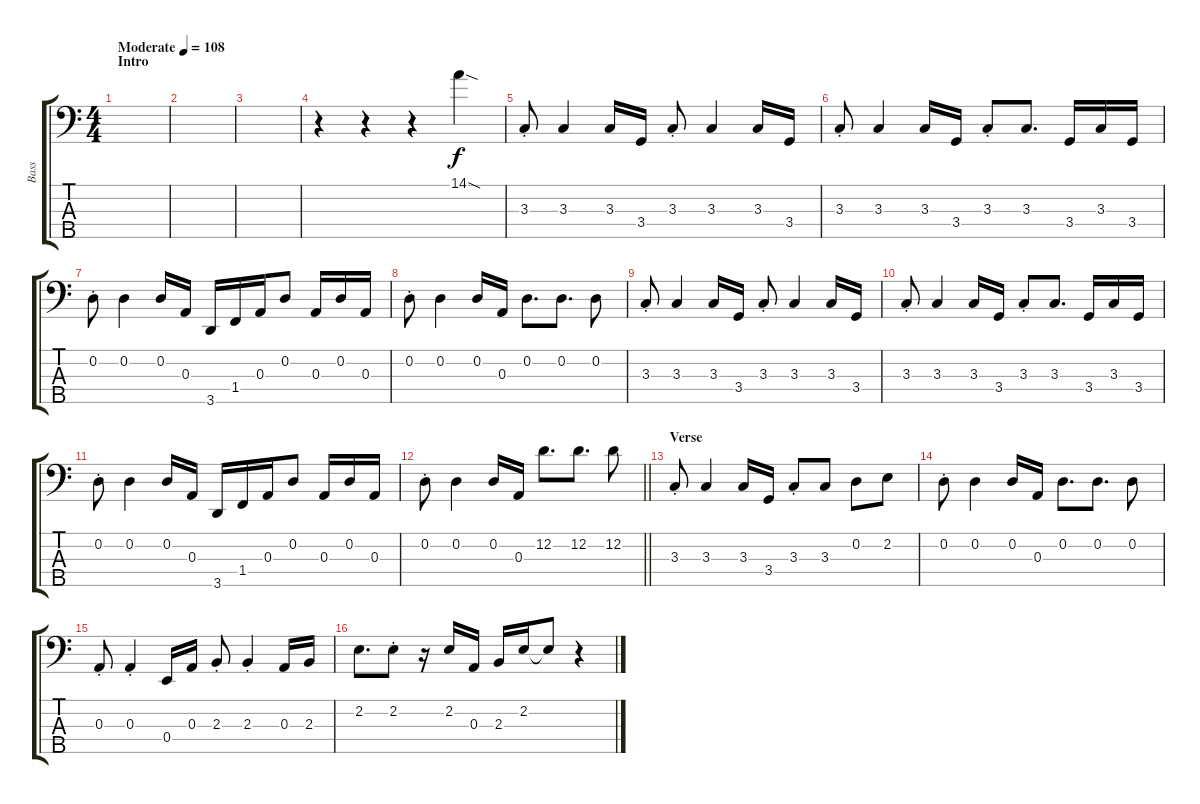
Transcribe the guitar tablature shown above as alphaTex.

\track ("Bass" "Bass") {instrument electricbassfinger}
\staff {score tabs}
\tuning (G2 D2 A1 E1 B0) {hide}
\ts (4 4)
\section ("" "Intro")
\tempo (108 "Moderate")
\clef f4
\ks c
|
|
|
r.4 r.4 r.4 14.1{sod}.4 |
3.3{st}.8 3.3.4 3.3.16 3.4.16 3.3{st}.8 3.3.4 3.3.16 3.4.16 |
3.3{st}.8 3.3.4 3.3.16 3.4.16 3.3{st}.8 3.3.8{d} 3.4.16 3.3.16 3.4.16 |
0.2{st}.8 0.2.4 0.2.16 0.3.16 3.5.16 1.4.16 0.3.16 0.2.8 0.3.16 0.2.16 0.3.16 |
0.2{st}.8 0.2.4 0.2.16 0.3.16 0.2.8{d} 0.2.8{d} 0.2.8 |
3.3{st}.8 3.3.4 3.3.16 3.4.16 3.3{st}.8 3.3.4 3.3.16 3.4.16 |
3.3{st}.8 3.3.4 3.3.16 3.4.16 3.3{st}.8 3.3.8{d} 3.4.16 3.3.16 3.4.16 |
0.2{st}.8 0.2.4 0.2.16 0.3.16 3.5.16 1.4.16 0.3.16 0.2.8 0.3.16 0.2.16 0.3.16 |
\barLineRight lightlight
0.2{st}.8 0.2.4 0.2.16 0.3.16 12.2.8{d} 12.2.8{d} 12.2.8 |
\section ("" "Verse")
3.3{st}.8 3.3.4 3.3.16 3.4.16 3.3{st}.8 3.3.8 0.2.8 2.2.8 |
0.2{st}.8 0.2.4 0.2.16 0.3.16 0.2.8{d} 0.2.8{d} 0.2.8 |
0.3{st}.8 0.3{st}.4 0.4.16 0.3.16 2.3{st}.8 2.3{st}.4 0.3.16 2.3.16 |
2.2.8{d} 2.2{st}.8 r.16 2.2.16 0.3.16 2.3.16 2.2.16 2.2{t}.8 r.4
